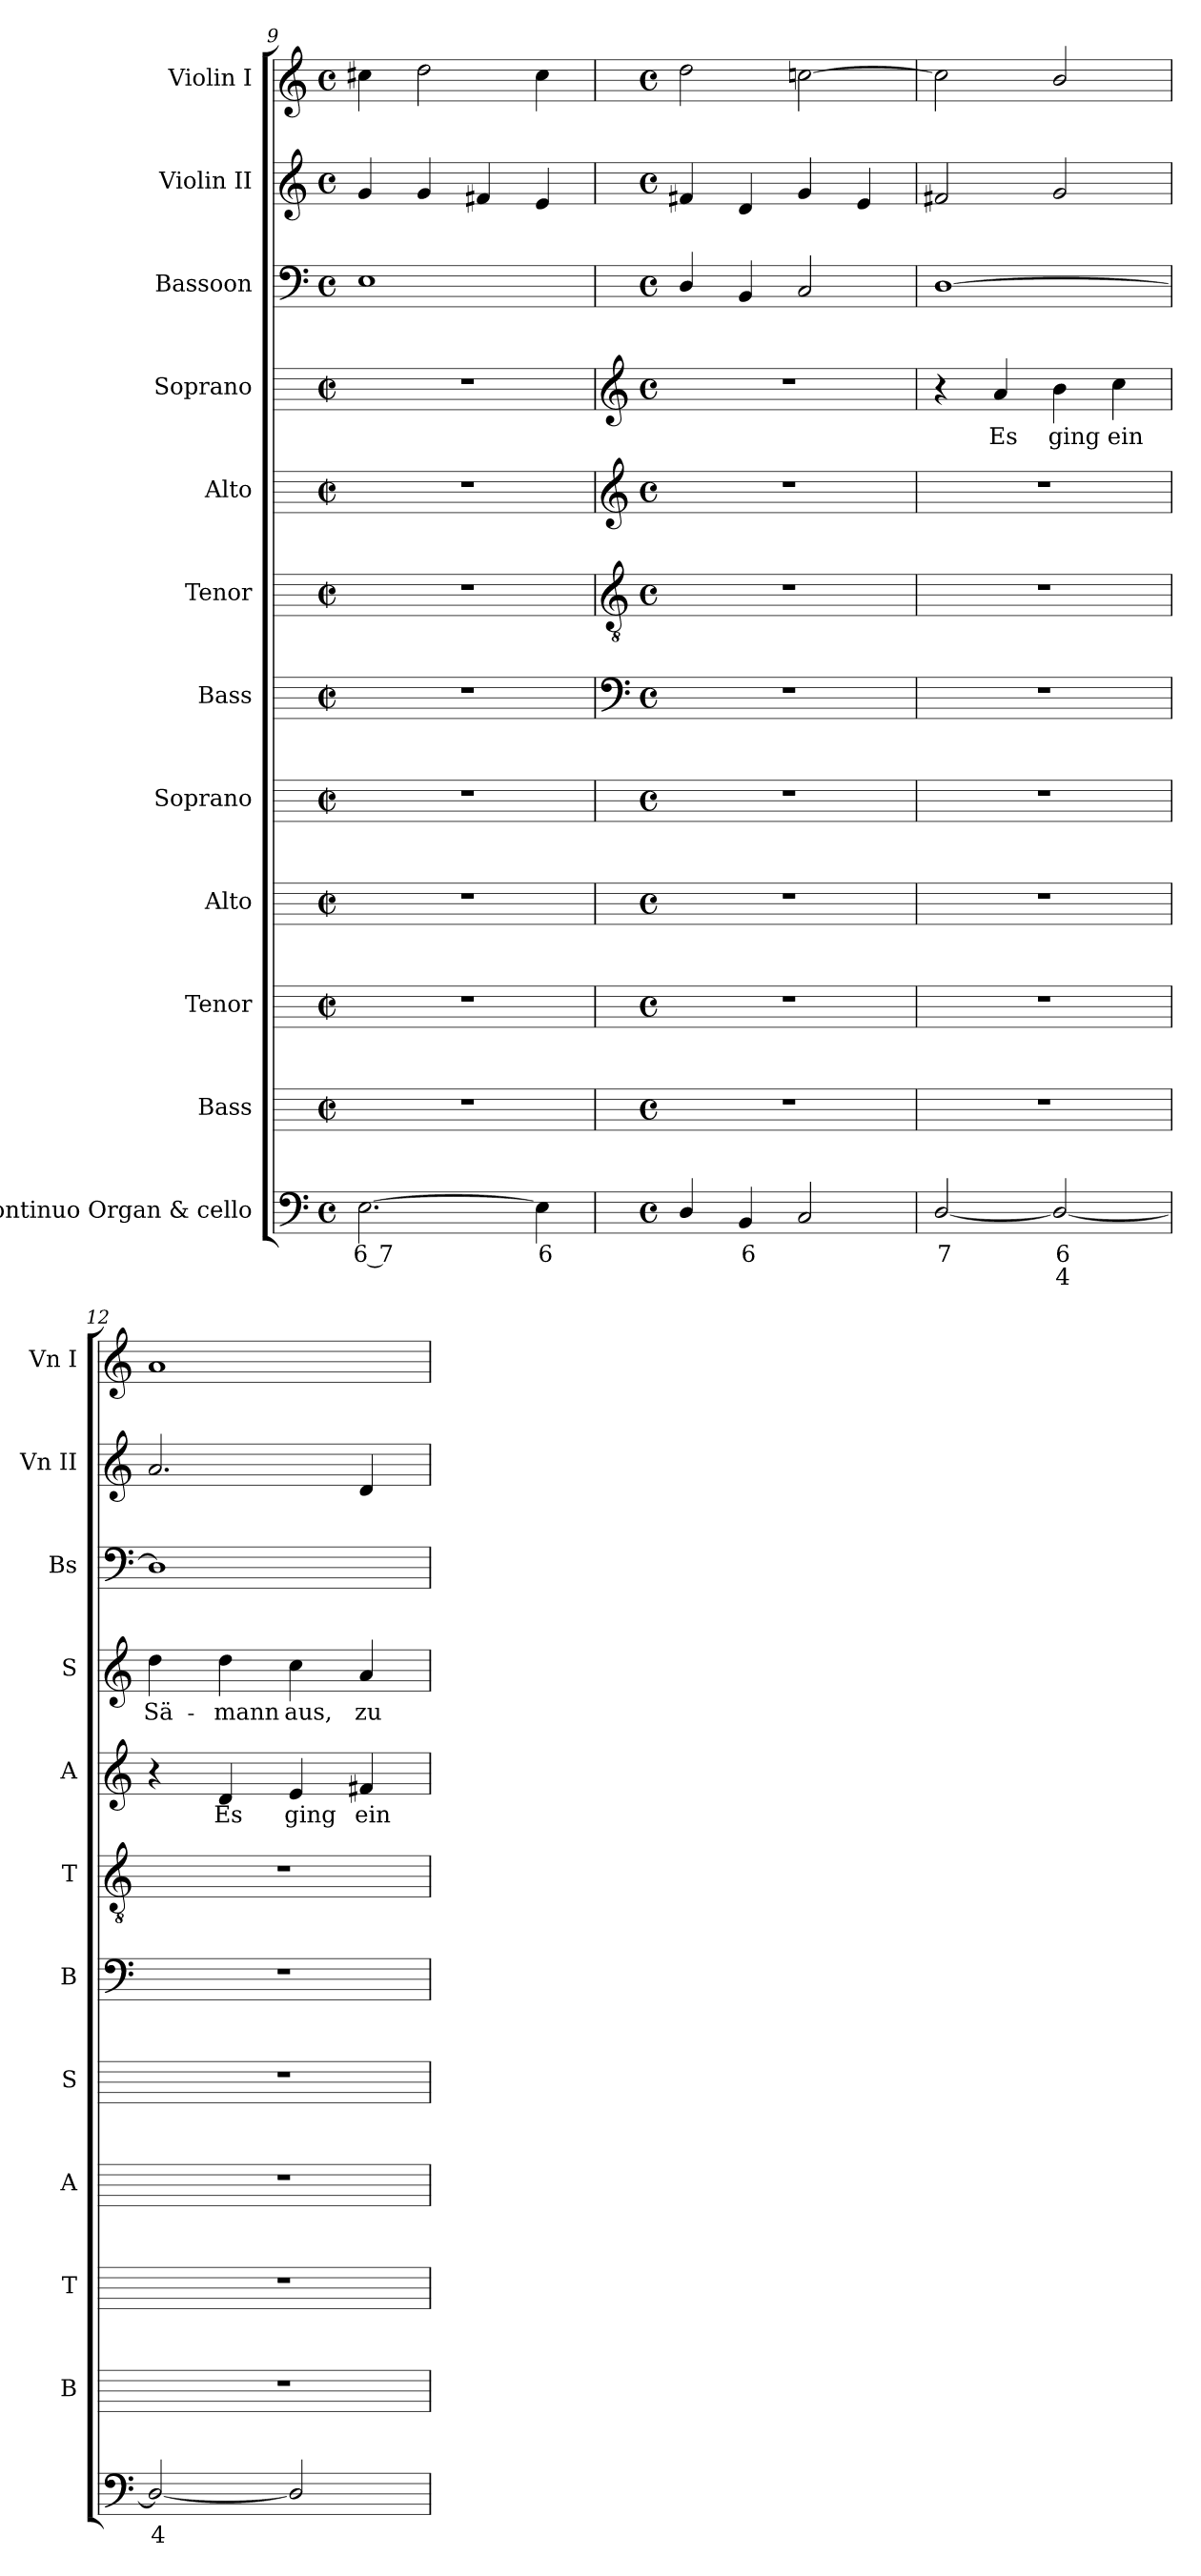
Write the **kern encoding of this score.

**kern	**text	**text	**kern	**kern	**kern	**kern	**kern	**kern	**kern	**text	**kern	**text	**kern	**kern	**kern
*part12	*part12	*part12	*part11	*part10	*part9	*part8	*part7	*part6	*part5	*part5	*part4	*part4	*part3	*part2	*part1
*staff12	*staff12	*staff12	*staff11	*staff10	*staff9	*staff8	*staff7	*staff6	*staff5	*staff5	*staff4	*staff4	*staff3	*staff2	*staff1
*I"Continuo Organ & cello	*	*	*I"Bass	*I"Tenor	*I"Alto	*I"Soprano	*I"Bass	*I"Tenor	*I"Alto	*	*I"Soprano	*	*I"Bassoon	*I"Violin II	*I"Violin I
*	*	*	*I'B	*I'T	*I'A	*I'S	*I'B	*I'T	*I'A	*	*I'S	*	*I'Bs	*I'Vn II	*I'Vn I
*clefF4	*	*	*	*	*	*	*	*	*	*	*	*	*clefF4	*clefG2	*clefG2
*	*	*	*ITrd4c7	*ITrd4c7	*ITrd4c7	*ITrd4c7	*	*	*	*	*	*	*	*	*
*k[]	*	*	*	*	*	*	*	*	*	*	*	*	*k[]	*k[]	*k[]
*C:	*	*	*	*	*	*	*	*	*	*	*	*	*C:	*C:	*C:
*M4/4	*	*	*M2/2	*M2/2	*M2/2	*M2/2	*M2/2	*M2/2	*M2/2	*	*M2/2	*	*M4/4	*M4/4	*M4/4
*met(c)	*	*	*met(c|)	*met(c|)	*met(c|)	*met(c|)	*met(c|)	*met(c|)	*met(c|)	*	*met(c|)	*	*met(c)	*met(c)	*met(c)
=9	=9	=9	=9	=9	=9	=9	=9	=9	=9	=9	=9	=9	=9	=9	=9
!	!LO:LY:b	!	!	!	!	!	!	!	!	!	!	!	!	!	!
[2.E	6 7	.	1r	1r	1r	1r	1r	1r	1r	.	1r	.	1E	4g	4cc#X
.	.	.	.	.	.	.	.	.	.	.	.	.	.	4g	2dd
.	.	.	.	.	.	.	.	.	.	.	.	.	.	4f#X	.
!	!LO:LY:b	!	!	!	!	!	!	!	!	!	!	!	!	!	!
4E]	6	.	.	.	.	.	.	.	.	.	.	.	.	4e	4cc#
!!LO:LB:g=z
=10	=10	=10	=10	=10	=10	=10	=10	=10	=10	=10	=10	=10	=10	=10	=10
*	*	*	*	*	*	*	*clefF4	*clefGv2	*clefG2	*	*clefG2	*	*	*	*
*	*	*	*	*	*	*	*k[]	*k[]	*k[]	*	*k[]	*	*	*	*
*	*	*	*	*	*	*	*C:	*C:	*C:	*	*C:	*	*	*	*
*M4/4	*	*	*M4/4	*M4/4	*M4/4	*M4/4	*M4/4	*M4/4	*M4/4	*	*M4/4	*	*M4/4	*M4/4	*M4/4
*met(c)	*	*	*met(c)	*met(c)	*met(c)	*met(c)	*met(c)	*met(c)	*met(c)	*	*met(c)	*	*met(c)	*met(c)	*met(c)
4D/	.	.	1r	1r	1r	1r	1r	1r	1r	.	1r	.	4D/	4f#X	2dd
!	!LO:LY:b	!	!	!	!	!	!	!	!	!	!	!	!	!	!
4BB	6	.	.	.	.	.	.	.	.	.	.	.	4BB	4d	.
2C	.	.	.	.	.	.	.	.	.	.	.	.	2C	4g	[2ccn
.	.	.	.	.	.	.	.	.	.	.	.	.	.	4e	.
=11	=11	=11	=11	=11	=11	=11	=11	=11	=11	=11	=11	=11	=11	=11	=11
!	!LO:LY:b	!	!	!	!	!	!	!	!	!	!	!	!	!	!
[2D/	7	.	1r	1r	1r	1r	1r	1r	1r	.	4r	.	[1D	2f#X	2cc]
!	!	!	!	!	!	!	!	!	!	!	!	!LO:LY:b	!	!	!
.	.	.	.	.	.	.	.	.	.	.	4a	Es	.	.	.
!	!LO:LY:b	!LO:LY:b	!	!	!	!	!	!	!	!	!	!LO:LY:b	!	!	!
2D/_	6	4	.	.	.	.	.	.	.	.	4b	ging	.	2g	2b/
!	!	!	!	!	!	!	!	!	!	!	!	!LO:LY:b	!	!	!
.	.	.	.	.	.	.	.	.	.	.	4cc	ein	.	.	.
=12	=12	=12	=12	=12	=12	=12	=12	=12	=12	=12	=12	=12	=12	=12	=12
!	!LO:LY:b	!	!	!	!	!	!	!	!	!	!	!LO:LY:b	!	!	!
2D/_	4	.	1r	1r	1r	1r	1r	1r	4r	.	4dd	Sä-	1D]	2.a	1a
!	!	!	!	!	!	!	!	!	!	!LO:LY:b	!	!LO:LY:b	!	!	!
.	.	.	.	.	.	.	.	.	4d	Es	4dd	-mann	.	.	.
!	!	!	!	!	!	!	!	!	!	!LO:LY:b	!	!LO:LY:b	!	!	!
2D/]	.	.	.	.	.	.	.	.	4e	ging	4cc	aus,	.	.	.
!	!	!	!	!	!	!	!	!	!	!LO:LY:b	!	!LO:LY:b	!	!	!
.	.	.	.	.	.	.	.	.	4f#X	ein	4a	zu	.	4d	.
=	=	=	=	=	=	=	=	=	=	=	=	=	=	=	=
*-	*-	*-	*-	*-	*-	*-	*-	*-	*-	*-	*-	*-	*-	*-	*-
